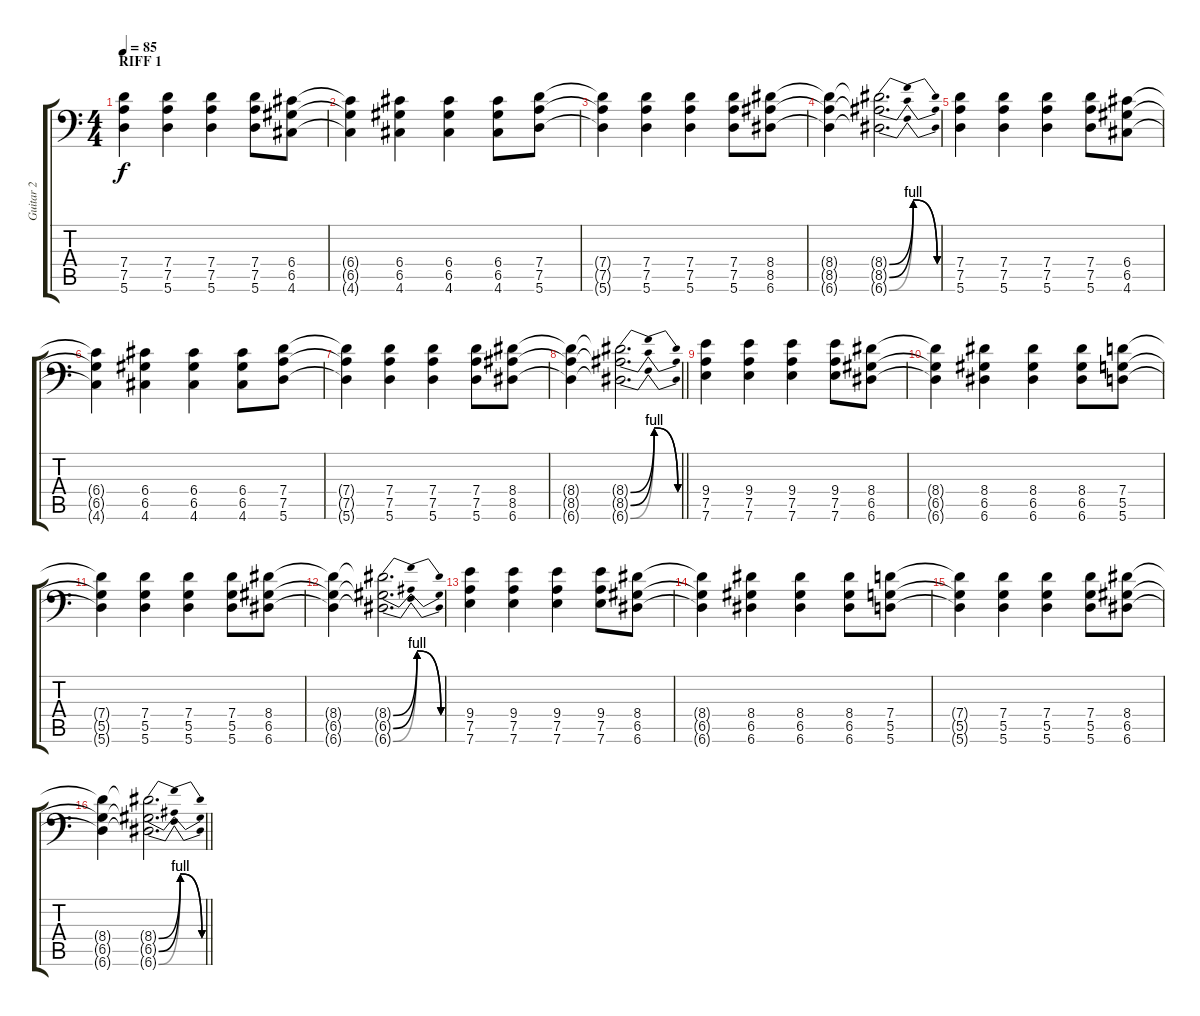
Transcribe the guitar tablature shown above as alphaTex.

\track ("Guitar 2" "Guitar 2") {instrument overdrivenguitar}
\staff {score tabs}
\tuning (A3 E3 C3 G2 D2 A1) {hide}
\ts (4 4)
\section ("" "RIFF 1")
\tempo 85
\clef f4
\ks c
(7.4 7.5 5.6).4{dy f} (7.4 7.5 5.6).4 (7.4 7.5 5.6).4 (7.4 7.5 5.6).8 (6.4 6.5 4.6).8 |
(6.4{t} 6.5{t} 4.6{t}).4 (6.4 6.5 4.6).4 (6.4 6.5 4.6).4 (6.4 6.5 4.6).8 (7.4 7.5 5.6).8 |
(7.4{t} 7.5{t} 5.6{t}).4 (7.4 7.5 5.6).4 (7.4 7.5 5.6).4 (7.4 7.5 5.6).8 (8.4 8.5 6.6).8 |
(8.4{t} 8.5{t} 6.6{t}).4 (8.4{be (bendrelease 0 0 20 4 30 4 60 0) t} 8.5{be (bendrelease 0 0 20 4 30 4 60 0) t} 6.6{be (bendrelease 0 0 20 4 30 4 60 0) t}).2{d} |
(7.4 7.5 5.6).4 (7.4 7.5 5.6).4 (7.4 7.5 5.6).4 (7.4 7.5 5.6).8 (6.4 6.5 4.6).8 |
(6.4{t} 6.5{t} 4.6{t}).4 (6.4 6.5 4.6).4 (6.4 6.5 4.6).4 (6.4 6.5 4.6).8 (7.4 7.5 5.6).8 |
(7.4{t} 7.5{t} 5.6{t}).4 (7.4 7.5 5.6).4 (7.4 7.5 5.6).4 (7.4 7.5 5.6).8 (8.4 8.5 6.6).8 |
\barLineRight lightlight
(8.4{t} 8.5{t} 6.6{t}).4 (8.4{be (bendrelease 0 0 20 4 30 4 60 0) t} 8.5{be (bendrelease 0 0 20 4 30 4 60 0) t} 6.6{be (bendrelease 0 0 20 4 30 4 60 0) t}).2{d} |
(9.4 7.5 7.6).4 (9.4 7.5 7.6).4 (9.4 7.5 7.6).4 (9.4 7.5 7.6).8 (8.4 6.5 6.6).8 |
(8.4{t} 6.5{t} 6.6{t}).4 (8.4 6.5 6.6).4 (8.4 6.5 6.6).4 (8.4 6.5 6.6).8 (7.4 5.5 5.6).8 |
(7.4{t} 5.5{t} 5.6{t}).4 (7.4 5.5 5.6).4 (7.4 5.5 5.6).4 (7.4 5.5 5.6).8 (8.4 6.5 6.6).8 |
(8.4{t} 6.5{t} 6.6{t}).4 (8.4{be (bendrelease 0 0 20 4 30 4 60 0) t} 6.5{be (bendrelease 0 0 20 4 30 4 60 0) t} 6.6{be (bendrelease 0 0 20 4 30 4 60 0) t}).2{d} |
(9.4 7.5 7.6).4 (9.4 7.5 7.6).4 (9.4 7.5 7.6).4 (9.4 7.5 7.6).8 (8.4 6.5 6.6).8 |
(8.4{t} 6.5{t} 6.6{t}).4 (8.4 6.5 6.6).4 (8.4 6.5 6.6).4 (8.4 6.5 6.6).8 (7.4 5.5 5.6).8 |
(7.4{t} 5.5{t} 5.6{t}).4 (7.4 5.5 5.6).4 (7.4 5.5 5.6).4 (7.4 5.5 5.6).8 (8.4 6.5 6.6).8 |
\barLineRight lightlight
(8.4{t} 6.5{t} 6.6{t}).4 (8.4{be (bendrelease 0 0 20 4 30 4 60 0) t} 6.5{be (bendrelease 0 0 20 4 30 4 60 0) t} 6.6{be (bendrelease 0 0 20 4 30 4 60 0) t}).2{d}
